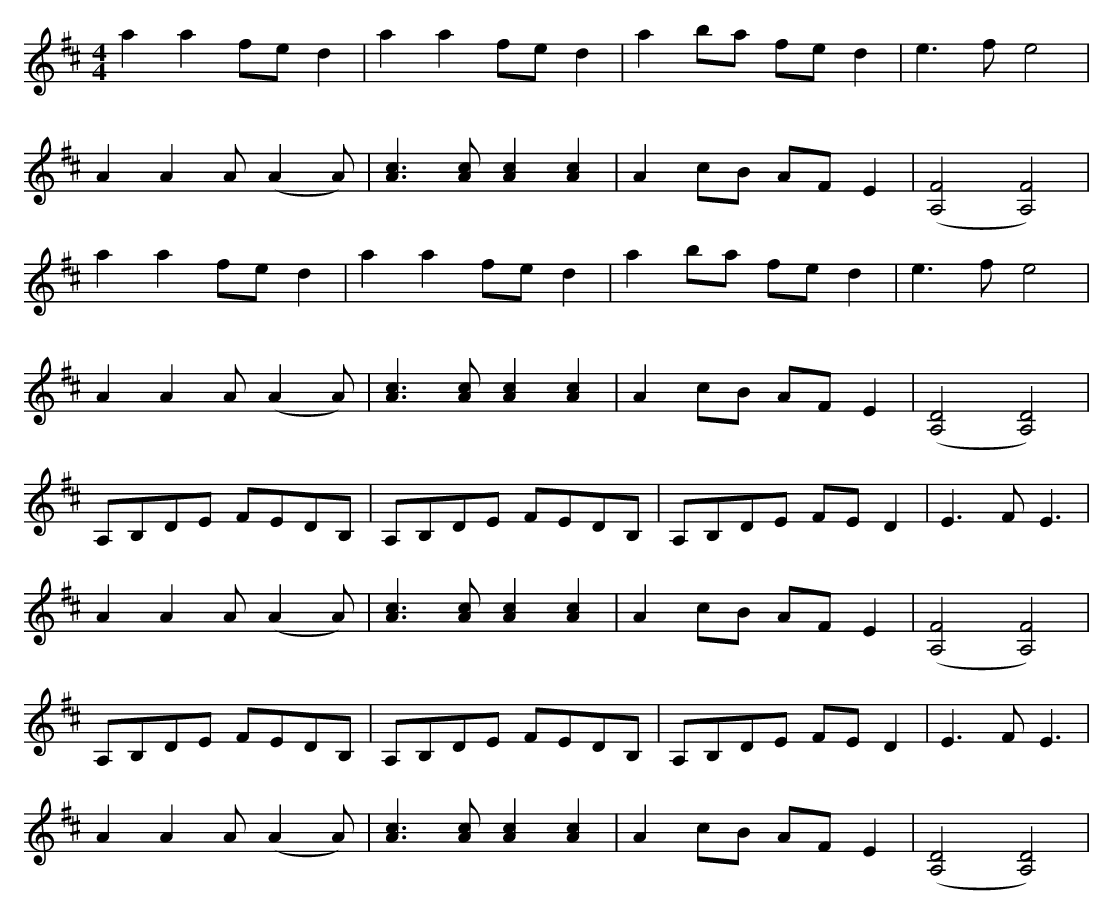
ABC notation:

X:1
M:4/4
K:D
a2 a2 fed2|a2 a2 fed2|a2 ba fed2|e3 f e4|
A2A2A (A2A)|[c3A3] [cA] [c2A2] [c2A2]|A2 cB AF E2|([F4A,4][F4A,4])|
a2 a2 fed2|a2 a2 fed2|a2 ba fed2|e3 f e4|
A2A2A (A2A)|[c3A3] [cA] [c2A2] [c2A2]|A2 cB AF E2|([D4A,4][D4A,4])|
A,B,DE FEDB,|A,B,DE FEDB,|A,B,DE FED2|E3 F E3|
A2A2A (A2A)|[c3A3] [cA] [c2A2] [c2A2]|A2 cB AF E2|([F4A,4][F4A,4])|
A,B,DE FEDB,|A,B,DE FEDB,|A,B,DE FED2|E3 F E3|
A2A2A (A2A)|[c3A3] [cA] [c2A2] [c2A2]|A2 cB AF E2|([D4A,4][D4A,4])|
